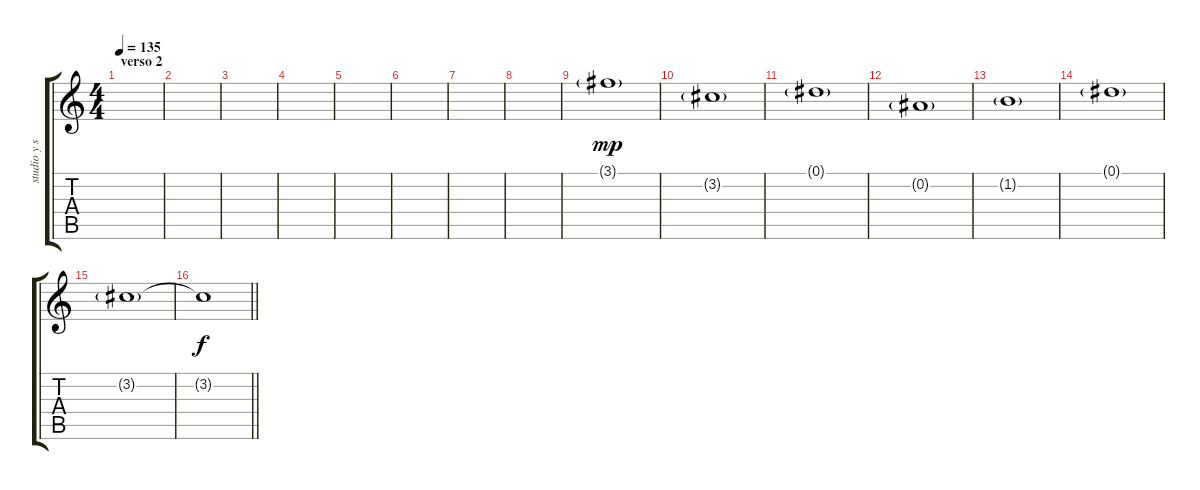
\track ("studio y solo guitarr" "studio y s") {instrument distortionguitar}
\staff {score tabs}
\tuning (Eb4 Bb3 Gb3 Db3 Ab2 Eb2) {hide}
\ts (4 4)
\section ("" "verso 2")
\tempo 135
\clef g2
\ks c
|
|
|
|
|
|
|
|
3.1{g}.1{dy mp} |
3.2{g}.1 |
0.1{g}.1 |
0.2{g}.1 |
1.2{g}.1 |
0.1{g}.1 |
3.2{g}.1 |
\barLineRight lightlight
3.2{t}.1{dy f}
